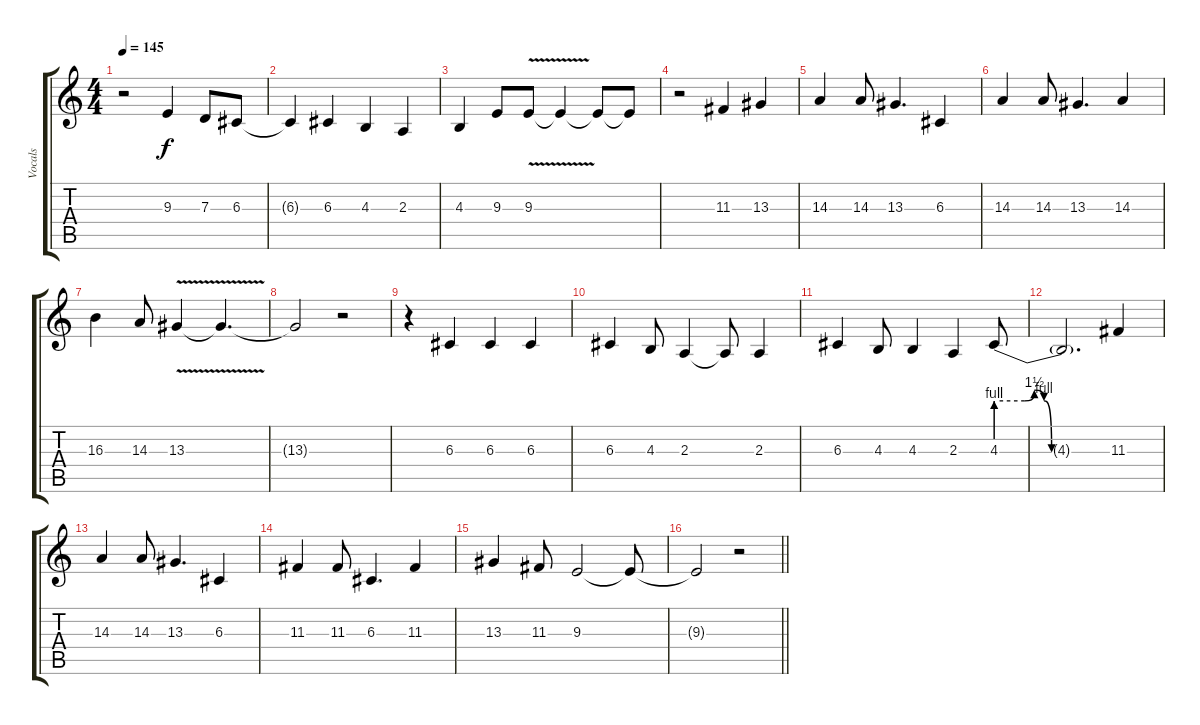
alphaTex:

\track ("Vocals" "Vocals") {instrument lead2sawtooth}
\staff {score tabs}
\tuning (E4 B3 G3 D3 A2 E2) {hide}
\ts (4 4)
\tempo 145
\clef g2
\ks c
r.2{dy f volume 16} 9.3.4 7.3.8 6.3.8 |
6.3{t}.4 6.3.4 4.3.4 2.3.4 |
4.3.4 9.3.8 9.3{v}.8 9.3{t}.4 9.3{t}.8 9.3{t}.8 |
r.2 11.3.4 13.3.4 |
14.3.4 14.3.8 13.3.4{d} 6.3.4 |
14.3.4 14.3.8 13.3.4{d} 14.3.4 |
16.3.4 14.3.8 13.3{v}.4 13.3{t}.4{d} |
13.3{t}.2 r.2 |
r.4 6.3.4 6.3.4 6.3.4 |
6.3.4 4.3.8 2.3.4 2.3{t}.8 2.3.4 |
6.3.4 4.3.8 4.3.4 2.3.4 4.3{be (custom 0 4 15 4 20 6 25 4 29 0 35 0 40 0 45 0 60 0)}.8 |
4.3{t}.2{d} 11.3.4 |
14.3.4 14.3.8 13.3.4{d} 6.3.4 |
11.3.4 11.3.8 6.3.4{d} 11.3.4 |
13.3.4 11.3.8 9.3.2 9.3{t}.8 |
\barLineRight lightlight
9.3{t}.2 r.2
